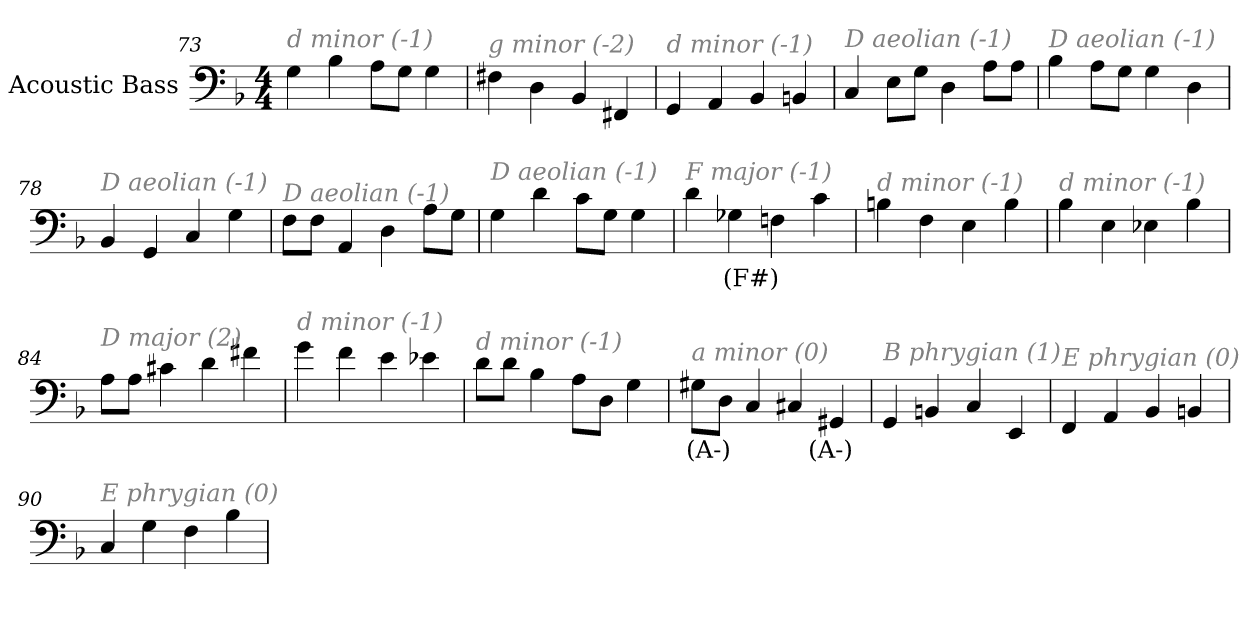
**kern	**text
*part1	*part1
*staff1	*staff1
*I"Acoustic Bass	*
*clefF4	*
*ITrd7c12	*
*k[b-]	*
*F:	*
*M4/4	*
=73	=73
!LO:TX:i:color=#808080:t=d minor (-1)	!
4GG	.
4BB-	.
8AAL	.
8GGJ	.
4GG	.
=74	=74
!LO:TX:i:color=#808080:t=g minor (-2)	!
4FF#X	.
4DD	.
4BBB-	.
4FFF#X	.
=75	=75
!LO:TX:i:color=#808080:t=d minor (-1)	!
4GGG	.
4AAA	.
4BBB-	.
4BBBn	.
=76	=76
!LO:TX:i:color=#808080:t=D aeolian (-1)	!
4CC	.
8EEL	.
8GGJ	.
4DD	.
8AAL	.
8AAJ	.
=77	=77
!LO:TX:i:color=#808080:t=D aeolian (-1)	!
4BB-	.
8AAL	.
8GGJ	.
4GG	.
4DD	.
=78	=78
!LO:TX:i:color=#808080:t=D aeolian (-1)	!
4BBB-	.
4GGG	.
4CC	.
4GG	.
=79	=79
!LO:TX:i:color=#808080:t=D aeolian (-1)	!
8FFL	.
8FFJ	.
4AAA	.
4DD	.
8AAL	.
8GGJ	.
=80	=80
!LO:TX:i:color=#808080:t=D aeolian (-1)	!
4GG	.
4D	.
8CL	.
8GGJ	.
4GG	.
=81	=81
!LO:TX:i:color=#808080:t=F major (-1)	!
4D	.
4GG-Xi	(F#)
4FFn	.
4C	.
=82	=82
!LO:TX:i:color=#808080:t=d minor (-1)	!
4BBn	.
4FF	.
4EE	.
4BB	.
=83	=83
!LO:TX:i:color=#808080:t=d minor (-1)	!
4BB-	.
4EE	.
4EE-X	.
4BB-	.
=84	=84
!LO:TX:i:color=#808080:t=D major (2)	!
8AAL	.
8AAJ	.
4C#X	.
4D	.
4F#X	.
=85	=85
!LO:TX:i:color=#808080:t=d minor (-1)	!
4G	.
4F	.
4E	.
4E-X	.
=86	=86
!LO:TX:i:color=#808080:t=d minor (-1)	!
8DL	.
8DJ	.
4BB-	.
8AAL	.
8DDJ	.
4GG	.
=87	=87
!LO:TX:i:color=#808080:t=a minor (0)	!
8GG#XiL	(A-)
8DDJ	.
4CC	.
4CC#X	.
4GGG#Xi	(A-)
=88	=88
!LO:TX:i:color=#808080:t=B phrygian (1)	!
4GGG	.
4BBBn	.
4CC	.
4EEE	.
=89	=89
!LO:TX:i:color=#808080:t=E phrygian (0)	!
4FFF	.
4AAA	.
4BBB-	.
4BBBn	.
=90	=90
!LO:TX:i:color=#808080:t=E phrygian (0)	!
4CC	.
4GG	.
4FF	.
4BB-	.
=	=
*-	*-
